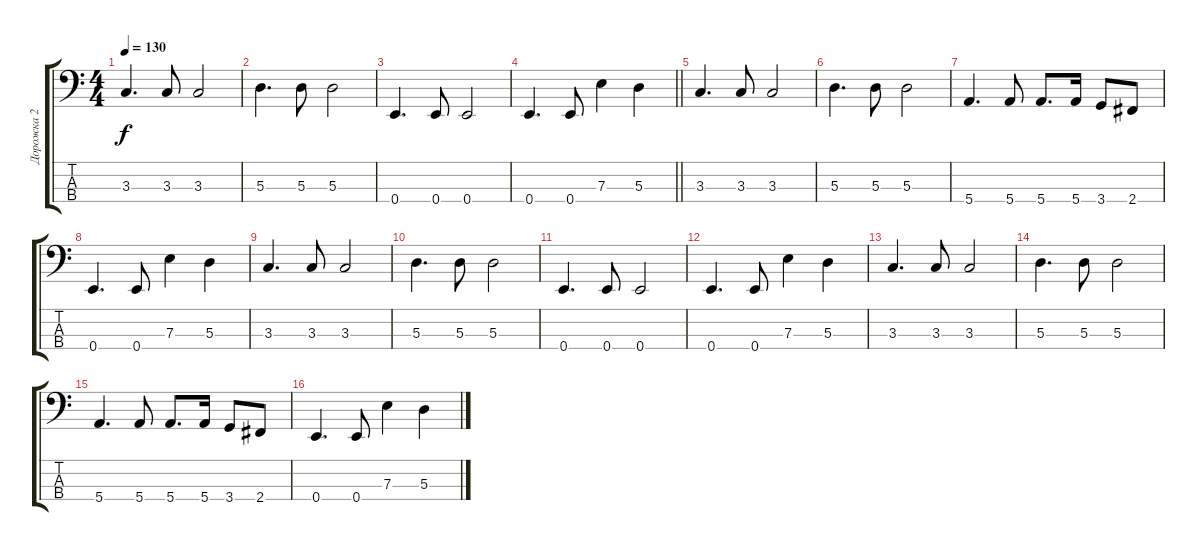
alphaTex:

\track ("Дорожка 2" "Дорожка 2") {instrument electricbassfinger}
\staff {score tabs}
\tuning (G2 D2 A1 E1) {hide}
\ts (4 4)
\tempo 130
\clef f4
\ks c
3.3.4{d dy f} 3.3.8 3.3.2 |
5.3.4{d} 5.3.8 5.3.2 |
0.4.4{d} 0.4.8 0.4.2 |
\barLineRight lightlight
0.4.4{d} 0.4.8 7.3.4 5.3.4 |
3.3.4{d} 3.3.8 3.3.2 |
5.3.4{d} 5.3.8 5.3.2 |
5.4.4{d} 5.4.8 5.4.8{d} 5.4.16 3.4.8 2.4.8 |
0.4.4{d} 0.4.8 7.3.4 5.3.4 |
3.3.4{d} 3.3.8 3.3.2 |
5.3.4{d} 5.3.8 5.3.2 |
0.4.4{d} 0.4.8 0.4.2 |
0.4.4{d} 0.4.8 7.3.4 5.3.4 |
3.3.4{d} 3.3.8 3.3.2 |
5.3.4{d} 5.3.8 5.3.2 |
5.4.4{d} 5.4.8 5.4.8{d} 5.4.16 3.4.8 2.4.8 |
0.4.4{d} 0.4.8 7.3.4 5.3.4
